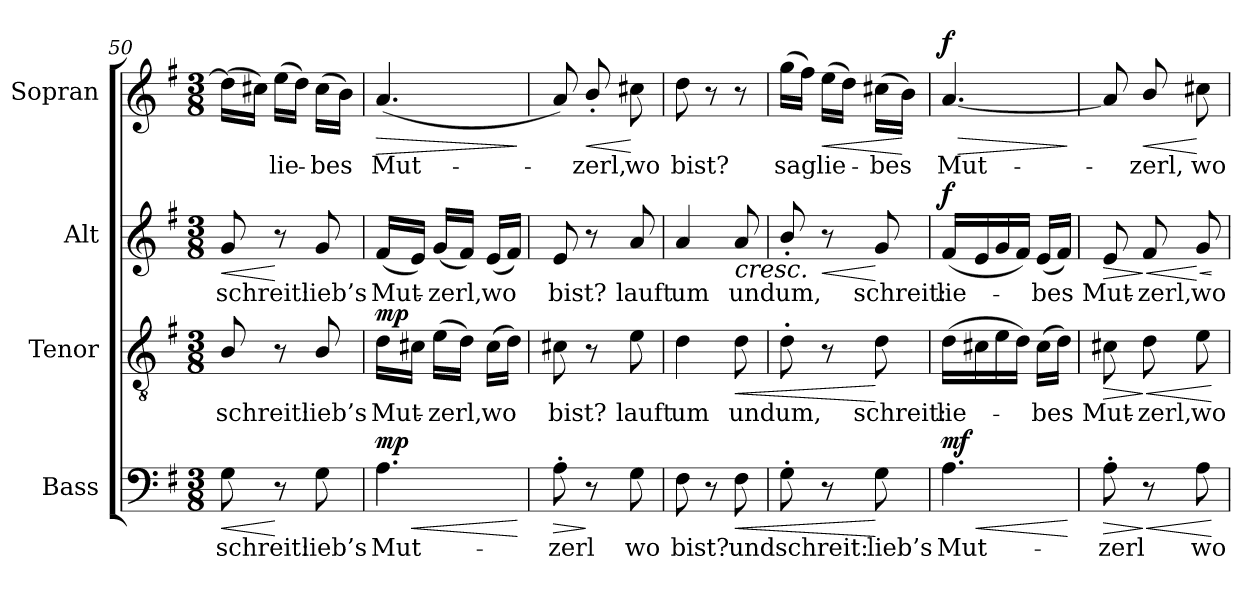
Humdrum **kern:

**kern	**text	**dynam	**kern	**text	**dynam	**kern	**text	**dynam	**kern	**text	**dynam
*part4	*part4	*part4	*part3	*part3	*part3	*part2	*part2	*part2	*part1	*part1	*part1
*staff4	*staff4	*staff4	*staff3	*staff3	*staff3	*staff2	*staff2	*staff2	*staff1	*staff1	*staff1
*I"Bass	*	*	*I"Tenor	*	*	*I"Alt	*	*	*I"Sopran	*	*
*I'B.	*	*	*I'T.	*	*	*I'A.	*	*	*I'S.	*	*
*clefF4	*	*	*clefGv2	*	*	*clefG2	*	*	*clefG2	*	*
*	*	*	*ITrd7c12	*	*	*	*	*	*	*	*
*k[f#]	*	*	*k[f#]	*	*	*k[f#]	*	*	*k[f#]	*	*
*G:	*	*	*G:	*	*	*G:	*	*	*G:	*	*
*M3/8	*	*	*M3/8	*	*	*M3/8	*	*	*M3/8	*	*
=50	=50	=50	=50	=50	=50	=50	=50	=50	=50	=50	=50
!	!LO:LY:b:color=#000000	!LO:HP:b	!	!	!	!	!	!	!	!	!
!	!	!	!	!LO:LY:b:color=#000000	!	!	!	!	!	!	!
!	!	!	!	!	!	!	!LO:LY:b:color=#000000	!LO:HP:b	!	!	!
8Gi\	schreit:	<	8BBi/	schreit:	.	8gi/	schreit:	<	(16ddi\LL]	.	.
.	.	.	.	.	.	.	.	.	16cc#Xi\JJ)	.	.
!	!	!	!	!	!	!	!	!	!	!LO:LY:b:color=#000000	!
8r	.	[	8r	.	.	8r	.	[	(16eei\LL	lie-	.
.	.	.	.	.	.	.	.	.	16ddi\JJ)	.	.
!	!LO:LY:b:color=#000000	!	!	!	!	!	!	!	!	!	!
!	!	!	!	!LO:LY:b:color=#000000	!	!	!	!	!	!	!
!	!	!	!	!	!	!	!LO:LY:b:color=#000000	!	!	!	!
!	!	!	!	!	!	!	!	!	!	!LO:LY:b:color=#000000	!
8Gi\	lieb’s	.	8BBi/	lieb’s	.	8gi/	lieb’s	.	(16cc#i\LL	-bes	.
.	.	.	.	.	.	.	.	.	16bi\JJ)	.	mf mf
=51	=51	=51	=51	=51	=51	=51	=51	=51	=51	=51	=51
!	!LO:LY:b:color=#000000	!LO:HP:b	!	!	!	!	!	!	!	!	!
!	!	!	!	!LO:LY:b:color=#000000	!	!	!	!	!	!	!
!	!	!	!	!	!	!	!LO:LY:b:color=#000000	!	!	!	!
!	!	!	!	!	!	!	!	!	!	!LO:LY:b:color=#000000	!LO:HP:b
4.Ai\	Mut-	< mp	16Di\LL	Mut-	mp	(16f#i/LL	Mut-	.	(4.ai/	Mut-	>
.	.	.	16C#Xi\JJ	.	.	16ei/JJ)	.	.	.	.	.
!	!	!	!	!LO:LY:b:color=#000000	!	!	!	!	!	!	!
!	!	!	!	!	!	!	!LO:LY:b:color=#000000	!	!	!	!
.	.	.	(16Ei\LL	-zerl,	.	(16gi/LL	-zerl,	.	.	.	.
.	.	.	16Di\JJ)	.	.	16f#i/JJ)	.	.	.	.	.
!	!	!	!	!LO:LY:b:color=#000000	!	!	!	!	!	!	!
!	!	!	!	!	!	!	!LO:LY:b:color=#000000	!	!	!	!
.	.	.	(16C#i\LL	wo	.	(16ei/LL	wo	.	.	.	.
.	.	.	16Di\JJ)	.	.	16f#i/JJ)	.	.	.	.	.
.	.	[	.	.	.	.	.	.	.	.	]
=52	=52	=52	=52	=52	=52	=52	=52	=52	=52	=52	=52
!	!LO:LY:b:color=#000000	!LO:HP:b	!	!	!	!	!	!	!	!	!
!	!	!	!	!LO:LY:b:color=#000000	!	!	!	!	!	!	!
!	!	!	!	!	!	!	!LO:LY:b:color=#000000	!	!	!	!
8A'i\	-zerl	>	8C#Xi\	bist?	.	8ei/	bist?	.	8ai/)	.	.
!	!	!	!	!	!	!	!	!	!	!LO:LY:b:color=#000000	!LO:HP:b
8r	.	]	8r	.	.	8r	.	.	8b'i/	-zerl,	<
!	!LO:LY:b:color=#000000	!	!	!	!	!	!	!	!	!	!
!	!	!	!	!LO:LY:b:color=#000000	!	!	!	!	!	!	!
!	!	!	!	!	!	!	!LO:LY:b:color=#000000	!	!	!	!
!	!	!	!	!	!	!	!	!	!	!LO:LY:b:color=#000000	!
8Gi\	wo	.	8Ei\	lauft	.	8ai/	lauft	.	8cc#Xi\	wo	[
=53	=53	=53	=53	=53	=53	=53	=53	=53	=53	=53	=53
!	!LO:LY:b:color=#000000	!	!	!	!	!	!	!	!	!	!
!	!	!	!	!LO:LY:b:color=#000000	!	!	!	!	!	!	!
!	!	!	!	!	!	!	!LO:LY:b:color=#000000	!	!	!	!
!	!	!	!	!	!	!	!	!	!	!LO:LY:b:color=#000000	!
8F#i\	bist?	.	4Di\	um	.	4ai/	um	.	8ddi\	bist?	.
8r	.	.	.	.	.	.	.	.	8r	.	.
!	!LO:LY:b:color=#000000	!LO:HP:b	!	!	!	!	!	!	!	!	!
!	!	!	!	!LO:LY:b:color=#000000	!LO:HP:b	!	!	!	!	!	!
!	!	!	!	!	!	!	!LO:LY:b:color=#000000	!LO:HP:b	!	!	!
8F#i\	und	<	8Di\	und	<	8ai/	und	<	8r	.	.
=54	=54	=54	=54	=54	=54	=54	=54	=54	=54	=54	=54
!	!LO:LY:b:color=#000000	!	!	!	!	!	!	!	!	!	!
!	!	!	!	!LO:LY:b:color=#000000	!	!	!	!	!	!	!
!	!	!	!	!	!	!	!LO:LY:b:color=#000000	!	!	!	!
!	!	!	!	!	!	!	!	!	!	!LO:LY:b:color=#000000	!
8G'i\	schreit:	.	8D'i\	um,	.	8b'i/	um,	.	(16ggi\LL	sag	.
.	.	.	.	.	.	.	.	.	16ff#i\JJ)	.	.
!	!	!	!	!	!	!	!	!LO:HP:b	!	!	!
!	!	!	!	!	!	!	!	!	!	!LO:LY:b:color=#000000	!LO:HP:b
8r	.	.	8r	.	.	8r	.	<	(16eei\LL	lie-	<
.	.	.	.	.	.	.	.	.	16ddi\JJ)	.	.
!	!LO:LY:b:color=#000000	!	!	!	!	!	!	!	!	!	!
!	!	!	!	!LO:LY:b:color=#000000	!	!	!	!	!	!	!
!	!	!	!	!	!	!	!LO:LY:b:color=#000000	!	!	!	!
!	!	!	!	!	!	!	!	!	!	!LO:LY:b:color=#000000	!
8Gi\	lieb’s	[	8Di\	schreit:	[	8gi/	schreit:	[	(16cc#Xi\LL	-bes	.
.	.	.	.	.	.	.	.	.	16bi\JJ)	.	[
.	.	.	.	.	.	.	.	[	.	.	.
!!LO:LB:g=z
=55	=55	=55	=55	=55	=55	=55	=55	=55	=55	=55	=55
!	!LO:LY:b:color=#000000	!LO:HP:b	!	!	!	!	!	!	!	!	!
!	!	!	!	!LO:LY:b:color=#000000	!	!	!	!	!	!	!
!	!	!	!	!	!	!	!LO:LY:b:color=#000000	!	!	!	!
!	!	!	!	!	!	!	!	!	!	!LO:LY:b:color=#000000	!LO:HP:b
4.Ai\	Mut-	< mf	(16Di\LL	lie-	f mf	(16f#i/LL	lie-	f	[4.ai/	Mut-	> f
.	.	.	16C#Xi\	.	.	16ei/	.	.	.	.	.
.	.	.	16Ei\	.	.	16gi/	.	.	.	.	.
.	.	.	16Di\JJ)	.	.	16f#i/JJ)	.	.	.	.	.
!	!	!	!	!LO:LY:b:color=#000000	!	!	!	!	!	!	!
!	!	!	!	!	!	!	!LO:LY:b:color=#000000	!	!	!	!
.	.	.	(16C#i\LL	-bes	.	(16ei/LL	-bes	.	.	.	.
.	.	.	16Di\JJ)	.	.	16f#i/JJ)	.	.	.	.	.
.	.	[	.	.	.	.	.	.	.	.	]
=56	=56	=56	=56	=56	=56	=56	=56	=56	=56	=56	=56
!	!LO:LY:b:color=#000000	!LO:HP:b	!	!	!	!	!	!	!	!	!
!	!	!	!	!LO:LY:b:color=#000000	!LO:HP:b	!	!	!	!	!	!
!	!	!	!	!	!	!	!LO:LY:b:color=#000000	!LO:HP:b	!	!	!
8A'i\	-zerl	>	8C#Xi\	Mut-	>	8ei/	Mut-	>	8ai/]	.	.
!	!	!LO:HP:n=1:b	!	!	!	!	!	!	!	!	!
!	!	!	!	!LO:LY:b:color=#000000	!LO:HP:n=1:b	!	!	!	!	!	!
!	!	!	!	!	!	!	!LO:LY:b:color=#000000	!LO:HP:n=1:b	!	!	!
!	!	!	!	!	!	!	!	!	!	!LO:LY:b:color=#000000	!LO:HP:b
8r	.	] <	8Di\	-zerl,	] <	8f#i/	-zerl,	] <	8bi/	-zerl,	<
!	!LO:LY:b:color=#000000	!	!	!	!	!	!	!	!	!	!
!	!	!	!	!LO:LY:b:color=#000000	!	!	!	!	!	!	!
!	!	!	!	!	!	!	!LO:LY:b:color=#000000	!LO:HP:n=1:b	!	!	!
!	!	!	!	!	!	!	!	!	!	!LO:LY:b:color=#000000	!
8Ai\	wo	.	8Ei\	wo	.	8gi/	wo	[ <	8cc#Xi\	wo	[
.	.	[	.	.	[	.	.	[	.	.	.
=	=	=	=	=	=	=	=	=	=	=	=
*-	*-	*-	*-	*-	*-	*-	*-	*-	*-	*-	*-
